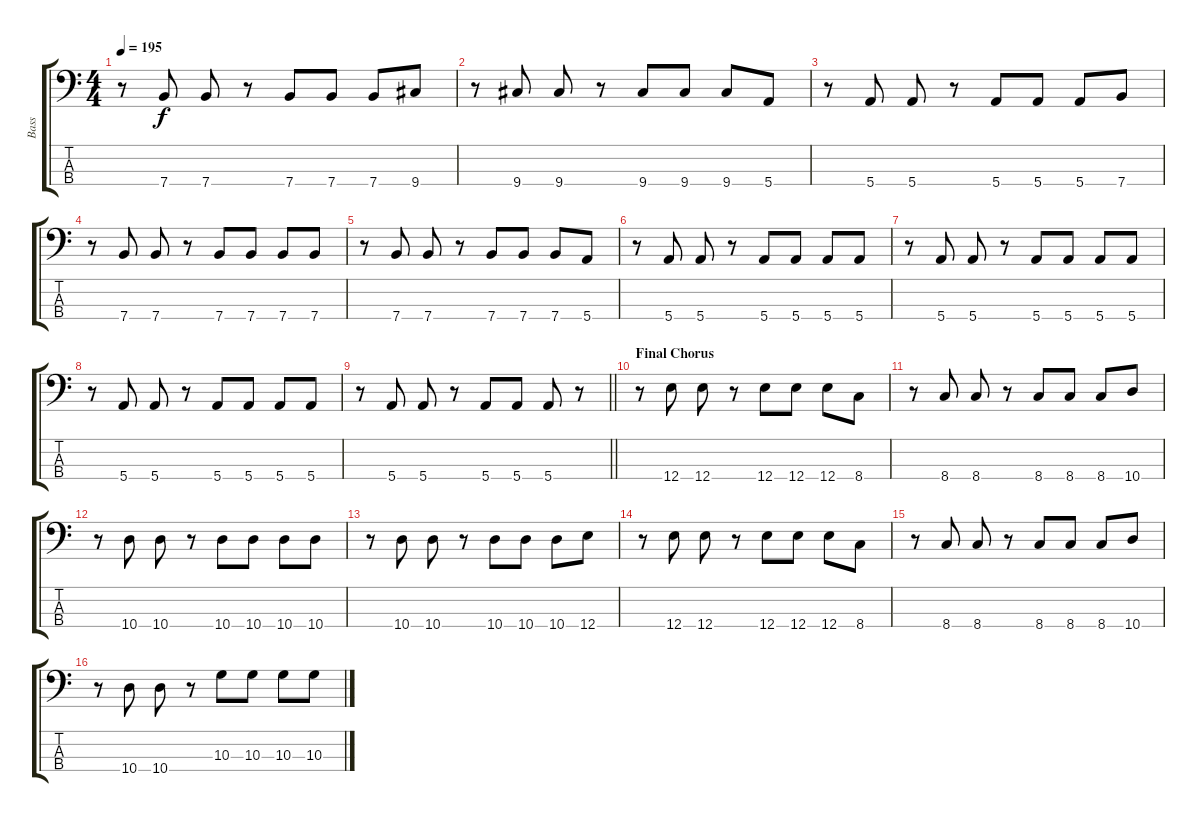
\track ("Bass" "Bass") {instrument electricbassfinger}
\staff {score tabs}
\tuning (G2 D2 A1 E1) {hide}
\ts (4 4)
\tempo 195
\clef f4
\ks c
r.8{dy f} 7.4.8 7.4.8 r.8 7.4.8 7.4.8 7.4.8 9.4.8 |
r.8 9.4.8 9.4.8 r.8 9.4.8 9.4.8 9.4.8 5.4.8 |
r.8 5.4.8 5.4.8 r.8 5.4.8 5.4.8 5.4.8 7.4.8 |
r.8 7.4.8 7.4.8 r.8 7.4.8 7.4.8 7.4.8 7.4.8 |
r.8 7.4.8 7.4.8 r.8 7.4.8 7.4.8 7.4.8 5.4.8 |
r.8 5.4.8 5.4.8 r.8 5.4.8 5.4.8 5.4.8 5.4.8 |
r.8 5.4.8 5.4.8 r.8 5.4.8 5.4.8 5.4.8 5.4.8 |
r.8 5.4.8 5.4.8 r.8 5.4.8 5.4.8 5.4.8 5.4.8 |
\barLineRight lightlight
r.8 5.4.8 5.4.8 r.8 5.4.8 5.4.8 5.4.8 r.8 |
\section ("" "Final Chorus")
r.8 12.4.8 12.4.8 r.8 12.4.8 12.4.8 12.4.8 8.4.8 |
r.8 8.4.8 8.4.8 r.8 8.4.8 8.4.8 8.4.8 10.4.8 |
r.8 10.4.8 10.4.8 r.8 10.4.8 10.4.8 10.4.8 10.4.8 |
r.8 10.4.8 10.4.8 r.8 10.4.8 10.4.8 10.4.8 12.4.8 |
r.8 12.4.8 12.4.8 r.8 12.4.8 12.4.8 12.4.8 8.4.8 |
r.8 8.4.8 8.4.8 r.8 8.4.8 8.4.8 8.4.8 10.4.8 |
r.8 10.4.8 10.4.8 r.8 10.3.8 10.3.8 10.3.8 10.3.8
